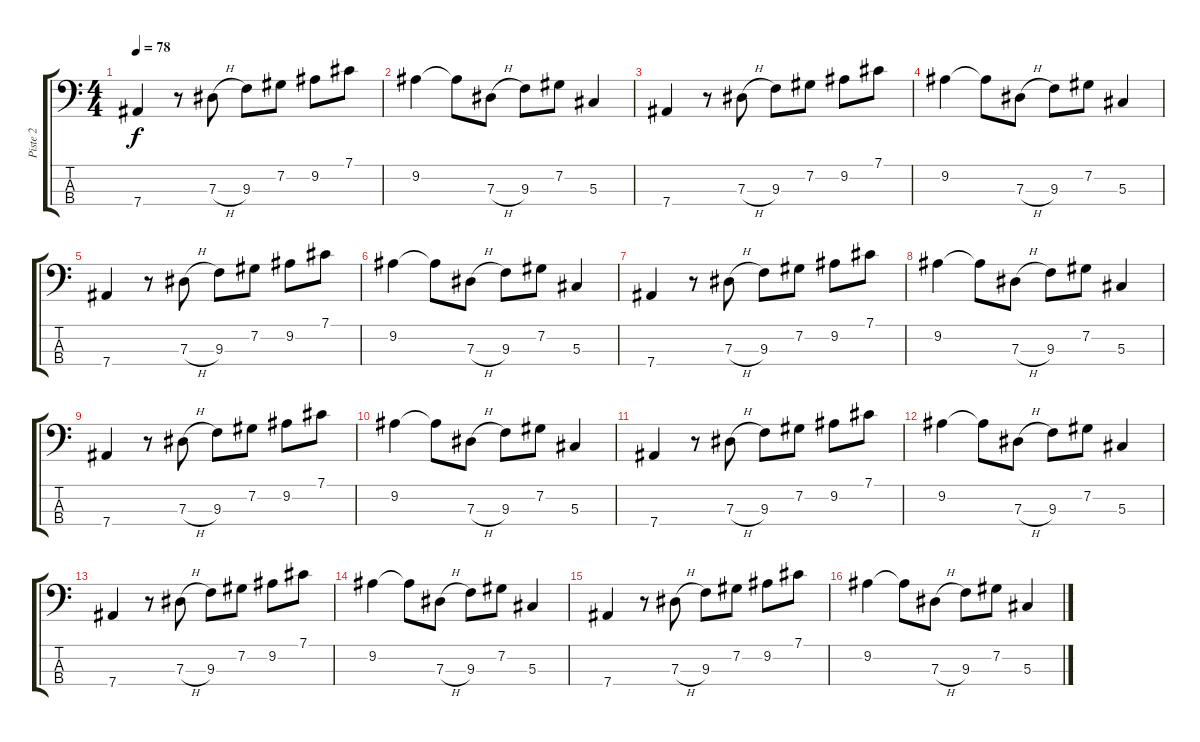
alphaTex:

\track ("Piste 2" "Piste 2") {instrument electricbassfinger}
\staff {score tabs}
\tuning (Gb2 Db2 Ab1 Eb1) {hide}
\ts (4 4)
\tempo 78
\clef f4
\ks c
7.4.4{dy f} r.8 7.3{h}.8 9.3.8 7.2.8 9.2.8 7.1.8 |
9.2.4 9.2{t}.8 7.3{h}.8 9.3.8 7.2.8 5.3.4 |
7.4.4 r.8 7.3{h}.8 9.3.8 7.2.8 9.2.8 7.1.8 |
9.2.4 9.2{t}.8 7.3{h}.8 9.3.8 7.2.8 5.3.4 |
7.4.4 r.8 7.3{h}.8 9.3.8 7.2.8 9.2.8 7.1.8 |
9.2.4 9.2{t}.8 7.3{h}.8 9.3.8 7.2.8 5.3.4 |
7.4.4 r.8 7.3{h}.8 9.3.8 7.2.8 9.2.8 7.1.8 |
9.2.4 9.2{t}.8 7.3{h}.8 9.3.8 7.2.8 5.3.4 |
7.4.4 r.8 7.3{h}.8 9.3.8 7.2.8 9.2.8 7.1.8 |
9.2.4 9.2{t}.8 7.3{h}.8 9.3.8 7.2.8 5.3.4 |
7.4.4 r.8 7.3{h}.8 9.3.8 7.2.8 9.2.8 7.1.8 |
9.2.4 9.2{t}.8 7.3{h}.8 9.3.8 7.2.8 5.3.4 |
7.4.4 r.8 7.3{h}.8 9.3.8 7.2.8 9.2.8 7.1.8 |
9.2.4 9.2{t}.8 7.3{h}.8 9.3.8 7.2.8 5.3.4 |
7.4.4 r.8 7.3{h}.8 9.3.8 7.2.8 9.2.8 7.1.8 |
9.2.4 9.2{t}.8 7.3{h}.8 9.3.8 7.2.8 5.3.4
